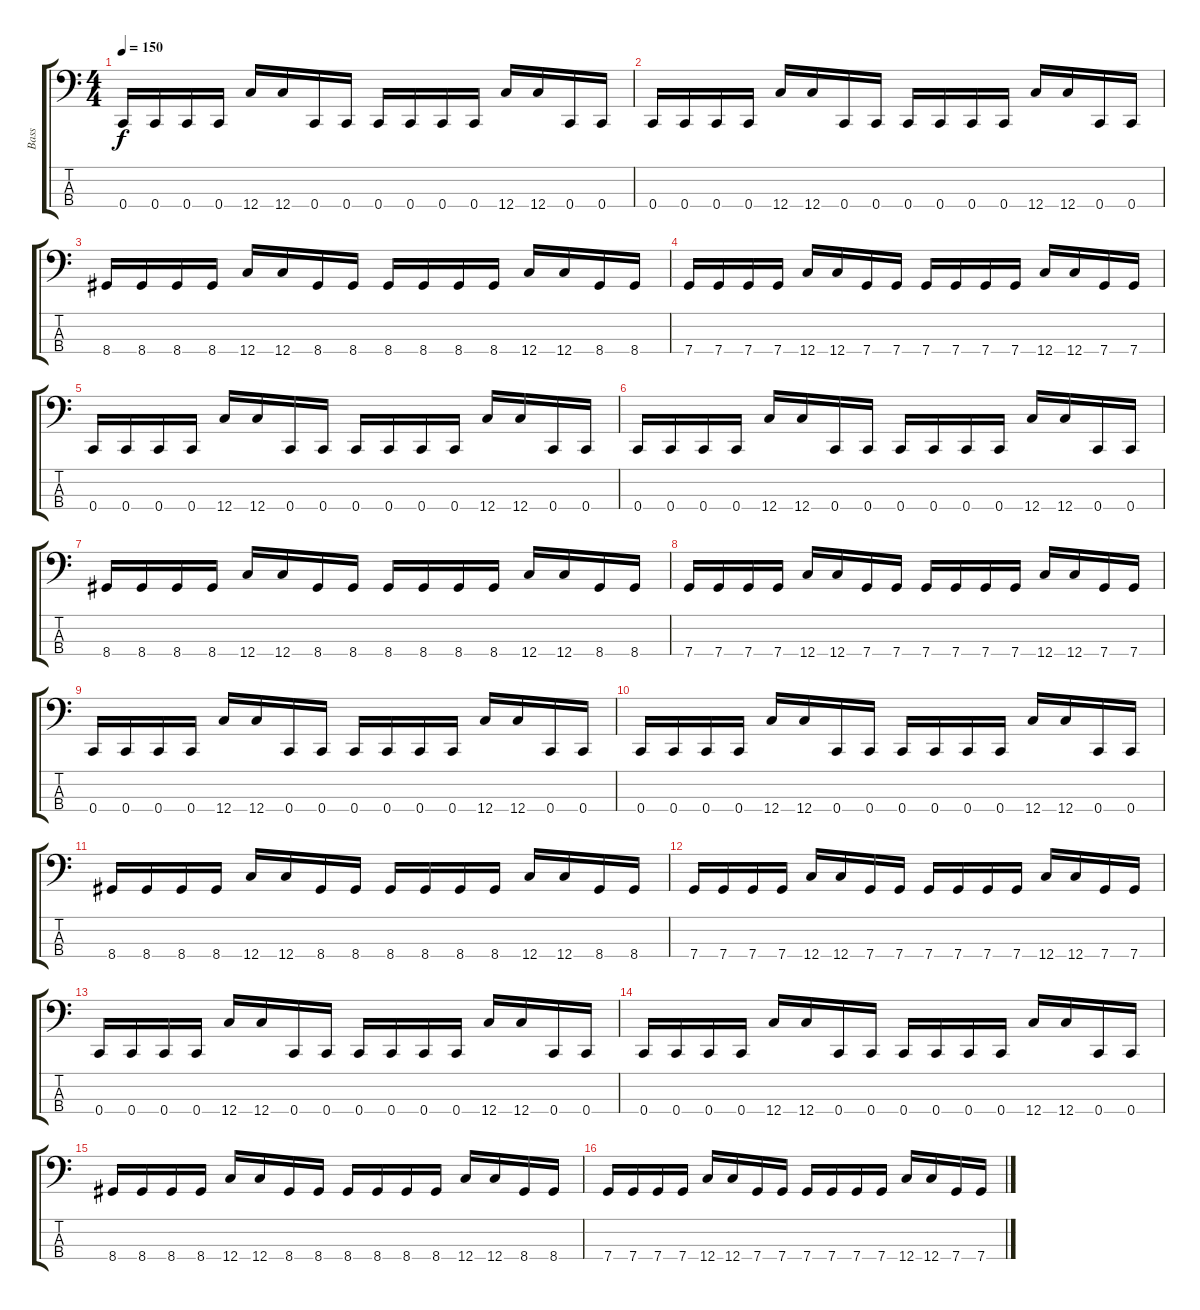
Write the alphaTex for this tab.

\track ("Bass" "Bass") {instrument electricbasspick}
\staff {score tabs}
\tuning (F2 C2 G1 C1) {hide}
\ts (4 4)
\tempo 150
\clef f4
\ks c
0.4.16{dy f} 0.4.16 0.4.16 0.4.16 12.4.16 12.4.16 0.4.16 0.4.16 0.4.16 0.4.16 0.4.16 0.4.16 12.4.16 12.4.16 0.4.16 0.4.16 |
0.4.16 0.4.16 0.4.16 0.4.16 12.4.16 12.4.16 0.4.16 0.4.16 0.4.16 0.4.16 0.4.16 0.4.16 12.4.16 12.4.16 0.4.16 0.4.16 |
8.4.16 8.4.16 8.4.16 8.4.16 12.4.16 12.4.16 8.4.16 8.4.16 8.4.16 8.4.16 8.4.16 8.4.16 12.4.16 12.4.16 8.4.16 8.4.16 |
7.4.16 7.4.16 7.4.16 7.4.16 12.4.16 12.4.16 7.4.16 7.4.16 7.4.16 7.4.16 7.4.16 7.4.16 12.4.16 12.4.16 7.4.16 7.4.16 |
0.4.16 0.4.16 0.4.16 0.4.16 12.4.16 12.4.16 0.4.16 0.4.16 0.4.16 0.4.16 0.4.16 0.4.16 12.4.16 12.4.16 0.4.16 0.4.16 |
0.4.16 0.4.16 0.4.16 0.4.16 12.4.16 12.4.16 0.4.16 0.4.16 0.4.16 0.4.16 0.4.16 0.4.16 12.4.16 12.4.16 0.4.16 0.4.16 |
8.4.16 8.4.16 8.4.16 8.4.16 12.4.16 12.4.16 8.4.16 8.4.16 8.4.16 8.4.16 8.4.16 8.4.16 12.4.16 12.4.16 8.4.16 8.4.16 |
7.4.16 7.4.16 7.4.16 7.4.16 12.4.16 12.4.16 7.4.16 7.4.16 7.4.16 7.4.16 7.4.16 7.4.16 12.4.16 12.4.16 7.4.16 7.4.16 |
0.4.16 0.4.16 0.4.16 0.4.16 12.4.16 12.4.16 0.4.16 0.4.16 0.4.16 0.4.16 0.4.16 0.4.16 12.4.16 12.4.16 0.4.16 0.4.16 |
0.4.16 0.4.16 0.4.16 0.4.16 12.4.16 12.4.16 0.4.16 0.4.16 0.4.16 0.4.16 0.4.16 0.4.16 12.4.16 12.4.16 0.4.16 0.4.16 |
8.4.16 8.4.16 8.4.16 8.4.16 12.4.16 12.4.16 8.4.16 8.4.16 8.4.16 8.4.16 8.4.16 8.4.16 12.4.16 12.4.16 8.4.16 8.4.16 |
7.4.16 7.4.16 7.4.16 7.4.16 12.4.16 12.4.16 7.4.16 7.4.16 7.4.16 7.4.16 7.4.16 7.4.16 12.4.16 12.4.16 7.4.16 7.4.16 |
0.4.16 0.4.16 0.4.16 0.4.16 12.4.16 12.4.16 0.4.16 0.4.16 0.4.16 0.4.16 0.4.16 0.4.16 12.4.16 12.4.16 0.4.16 0.4.16 |
0.4.16 0.4.16 0.4.16 0.4.16 12.4.16 12.4.16 0.4.16 0.4.16 0.4.16 0.4.16 0.4.16 0.4.16 12.4.16 12.4.16 0.4.16 0.4.16 |
8.4.16 8.4.16 8.4.16 8.4.16 12.4.16 12.4.16 8.4.16 8.4.16 8.4.16 8.4.16 8.4.16 8.4.16 12.4.16 12.4.16 8.4.16 8.4.16 |
7.4.16 7.4.16 7.4.16 7.4.16 12.4.16 12.4.16 7.4.16 7.4.16 7.4.16 7.4.16 7.4.16 7.4.16 12.4.16 12.4.16 7.4.16 7.4.16
